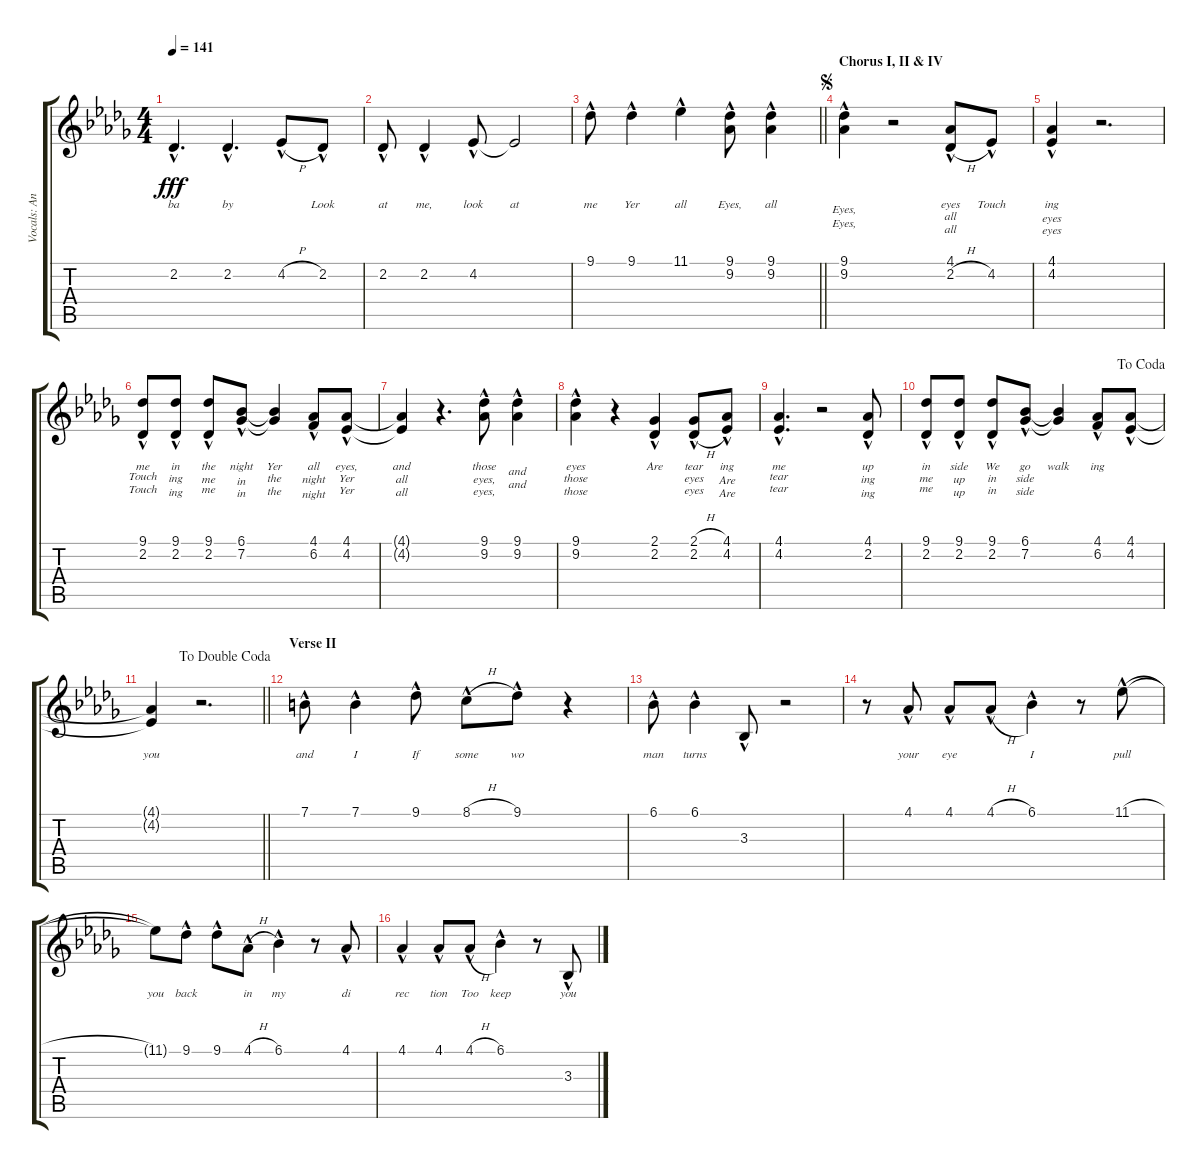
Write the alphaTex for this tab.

\track ("Vocals: Ann" "Vocals: An") {instrument lead2sawtooth}
\staff {score tabs}
\tuning (E4 B3 G3 D3 A2 E2) {hide}
\ts (4 4)
\tempo 141
\clef g2
\ks db
2.2{hac}.4{d lyrics (0 "ba") lyrics (1 "") lyrics (2 "") lyrics (3 "") lyrics (4 "") dy fff} 2.2{hac}.4{d lyrics (0 "by") lyrics (1 "") lyrics (2 "") lyrics (3 "") lyrics (4 "")} 4.2{h hac}.8{lyrics (0 "") lyrics (1 "") lyrics (2 "") lyrics (3 "") lyrics (4 "")} 2.2{hac}.8{lyrics (0 "Look") lyrics (1 "") lyrics (2 "") lyrics (3 "") lyrics (4 "")} |
2.2{hac}.8{lyrics (0 "at") lyrics (1 "") lyrics (2 "") lyrics (3 "") lyrics (4 "")} 2.2{hac}.4{lyrics (0 "me,") lyrics (1 "") lyrics (2 "") lyrics (3 "") lyrics (4 "")} 4.2{hac}.8{lyrics (0 "look") lyrics (1 "") lyrics (2 "") lyrics (3 "") lyrics (4 "")} 4.2{t}.2{lyrics (0 "at") lyrics (1 "") lyrics (2 "") lyrics (3 "") lyrics (4 "")} |
\barLineRight lightlight
9.1{hac}.8{lyrics (0 "me") lyrics (1 "") lyrics (2 "") lyrics (3 "") lyrics (4 "")} 9.1{hac}.4{lyrics (0 "Yer") lyrics (1 "") lyrics (2 "") lyrics (3 "") lyrics (4 "")} 11.1{hac}.4{lyrics (0 "all") lyrics (1 "") lyrics (2 "") lyrics (3 "") lyrics (4 "")} (9.1{hac} 9.2{hac}).8{lyrics (0 "Eyes,") lyrics (1 "") lyrics (2 "") lyrics (3 "") lyrics (4 "")} (9.1{hac} 9.2{hac}).4{lyrics (0 "all") lyrics (1 "") lyrics (2 "") lyrics (3 "") lyrics (4 "")} |
\section ("" "Chorus I, II & IV")
\jump segno
(9.1{hac} 9.2{hac}).4{lyrics (0 "") lyrics (1 "Eyes,") lyrics (2 "Eyes,") lyrics (3 "") lyrics (4 "")} r.2 (4.1{hac} 2.2{h hac}).8{lyrics (0 "eyes") lyrics (1 "all") lyrics (2 "all") lyrics (3 "") lyrics (4 "")} 4.2{hac}.8{lyrics (0 "Touch") lyrics (1 "") lyrics (2 "") lyrics (3 "") lyrics (4 "")} |
(4.1{hac} 4.2{hac}).4{lyrics (0 "ing") lyrics (1 "eyes") lyrics (2 "eyes") lyrics (3 "") lyrics (4 "")} r.2{d} |
(9.1{hac} 2.2{hac}).8{lyrics (0 "me") lyrics (1 "Touch") lyrics (2 "Touch") lyrics (3 "") lyrics (4 "")} (9.1{hac} 2.2{hac}).8{lyrics (0 "in") lyrics (1 "ing") lyrics (2 "ing") lyrics (3 "") lyrics (4 "")} (9.1{hac} 2.2{hac}).8{lyrics (0 "the") lyrics (1 "me") lyrics (2 "me") lyrics (3 "") lyrics (4 "")} (6.1{hac} 7.2{hac}).8{lyrics (0 "night") lyrics (1 "in") lyrics (2 "in") lyrics (3 "") lyrics (4 "")} (6.1{t} 7.2{t}).4{lyrics (0 "Yer") lyrics (1 "the") lyrics (2 "the") lyrics (3 "") lyrics (4 "")} (4.1{hac} 6.2{hac}).8{lyrics (0 "all") lyrics (1 "night") lyrics (2 "night") lyrics (3 "") lyrics (4 "")} (4.1{hac} 4.2{hac}).8{lyrics (0 "eyes,") lyrics (1 "Yer") lyrics (2 "Yer") lyrics (3 "") lyrics (4 "")} |
(4.1{t} 4.2{t}).4{lyrics (0 "and") lyrics (1 "all") lyrics (2 "all") lyrics (3 "") lyrics (4 "")} r.4{d} (9.1{hac} 9.2{hac}).8{lyrics (0 "those") lyrics (1 "eyes,") lyrics (2 "eyes,") lyrics (3 "") lyrics (4 "")} (9.1{hac} 9.2{hac}).4{lyrics (0 "") lyrics (1 "and") lyrics (2 "and") lyrics (3 "") lyrics (4 "")} |
(9.1{hac} 9.2{hac}).4{lyrics (0 "eyes") lyrics (1 "those") lyrics (2 "those") lyrics (3 "") lyrics (4 "")} r.4 (2.1{hac} 2.2{hac}).4{lyrics (0 "Are") lyrics (1 "") lyrics (2 "") lyrics (3 "") lyrics (4 "")} (2.1{h hac} 2.2{h hac}).8{lyrics (0 "tear") lyrics (1 "eyes") lyrics (2 "eyes") lyrics (3 "") lyrics (4 "")} (4.1{hac} 4.2{hac}).8{lyrics (0 "ing") lyrics (1 "Are") lyrics (2 "Are") lyrics (3 "") lyrics (4 "")} |
(4.1{hac} 4.2{hac}).4{d lyrics (0 "me") lyrics (1 "tear") lyrics (2 "tear") lyrics (3 "") lyrics (4 "")} r.2 (4.1{hac} 2.2{hac}).8{lyrics (0 "up") lyrics (1 "ing") lyrics (2 "ing") lyrics (3 "") lyrics (4 "")} |
\jump dacoda
(9.1{hac} 2.2{hac}).8{lyrics (0 "in") lyrics (1 "me") lyrics (2 "me") lyrics (3 "") lyrics (4 "")} (9.1{hac} 2.2{hac}).8{lyrics (0 "side") lyrics (1 "up") lyrics (2 "up") lyrics (3 "") lyrics (4 "")} (9.1{hac} 2.2{hac}).8{lyrics (0 "We") lyrics (1 "in") lyrics (2 "in") lyrics (3 "") lyrics (4 "")} (6.1{hac} 7.2{hac}).8{lyrics (0 "go") lyrics (1 "side") lyrics (2 "side") lyrics (3 "") lyrics (4 "")} (6.1{t} 7.2{t}).4{lyrics (0 "walk") lyrics (1 "") lyrics (2 "") lyrics (3 "") lyrics (4 "")} (4.1{hac} 6.2{hac}).8{lyrics (0 "ing") lyrics (1 "") lyrics (2 "") lyrics (3 "") lyrics (4 "")} (4.1{hac} 4.2{hac}).8{lyrics (0 "") lyrics (1 "") lyrics (2 "") lyrics (3 "") lyrics (4 "")} |
\jump dadoublecoda
\barLineRight lightlight
(4.1{t} 4.2{t}).4{lyrics (0 "you") lyrics (1 "") lyrics (2 "") lyrics (3 "") lyrics (4 "")} r.2{d} |
\section ("" "Verse II")
7.1{hac}.8{lyrics (0 "and") lyrics (1 "") lyrics (2 "") lyrics (3 "") lyrics (4 "")} 7.1{hac}.4{lyrics (0 "I") lyrics (1 "") lyrics (2 "") lyrics (3 "") lyrics (4 "")} 9.1{hac}.8{lyrics (0 "If") lyrics (1 "") lyrics (2 "") lyrics (3 "") lyrics (4 "")} 8.1{h hac}.8{lyrics (0 "some") lyrics (1 "") lyrics (2 "") lyrics (3 "") lyrics (4 "")} 9.1{hac}.8{lyrics (0 "wo") lyrics (1 "") lyrics (2 "") lyrics (3 "") lyrics (4 "")} r.4 |
6.1{hac}.8{lyrics (0 "man") lyrics (1 "") lyrics (2 "") lyrics (3 "") lyrics (4 "")} 6.1{hac}.4{lyrics (0 "turns") lyrics (1 "") lyrics (2 "") lyrics (3 "") lyrics (4 "")} 3.3{hac}.8{lyrics (0 "") lyrics (1 "") lyrics (2 "") lyrics (3 "") lyrics (4 "")} r.2 |
r.8 4.1{hac}.8{lyrics (0 "your") lyrics (1 "") lyrics (2 "") lyrics (3 "") lyrics (4 "")} 4.1{hac}.8{lyrics (0 "eye") lyrics (1 "") lyrics (2 "") lyrics (3 "") lyrics (4 "")} 4.1{h hac}.8{lyrics (0 "") lyrics (1 "") lyrics (2 "") lyrics (3 "") lyrics (4 "")} 6.1{hac}.4{lyrics (0 "I") lyrics (1 "") lyrics (2 "") lyrics (3 "") lyrics (4 "")} r.8 11.1{h hac}.8{lyrics (0 "pull") lyrics (1 "") lyrics (2 "") lyrics (3 "") lyrics (4 "")} |
11.1{t}.8{lyrics (0 "you") lyrics (1 "") lyrics (2 "") lyrics (3 "") lyrics (4 "")} 9.1{hac}.8{lyrics (0 "back") lyrics (1 "") lyrics (2 "") lyrics (3 "") lyrics (4 "")} 9.1{hac}.8{lyrics (0 "") lyrics (1 "") lyrics (2 "") lyrics (3 "") lyrics (4 "")} 4.1{h hac}.8{lyrics (0 "in") lyrics (1 "") lyrics (2 "") lyrics (3 "") lyrics (4 "")} 6.1{hac}.4{lyrics (0 "my") lyrics (1 "") lyrics (2 "") lyrics (3 "") lyrics (4 "")} r.8 4.1{hac}.8{lyrics (0 "di") lyrics (1 "") lyrics (2 "") lyrics (3 "") lyrics (4 "")} |
4.1{hac}.4{lyrics (0 "rec") lyrics (1 "") lyrics (2 "") lyrics (3 "") lyrics (4 "")} 4.1{hac}.8{lyrics (0 "tion") lyrics (1 "") lyrics (2 "") lyrics (3 "") lyrics (4 "")} 4.1{h hac}.8{lyrics (0 "Too") lyrics (1 "") lyrics (2 "") lyrics (3 "") lyrics (4 "")} 6.1{hac}.4{lyrics (0 "keep") lyrics (1 "") lyrics (2 "") lyrics (3 "") lyrics (4 "")} r.8 3.3{hac}.8{lyrics (0 "you") lyrics (1 "") lyrics (2 "") lyrics (3 "") lyrics (4 "")}
